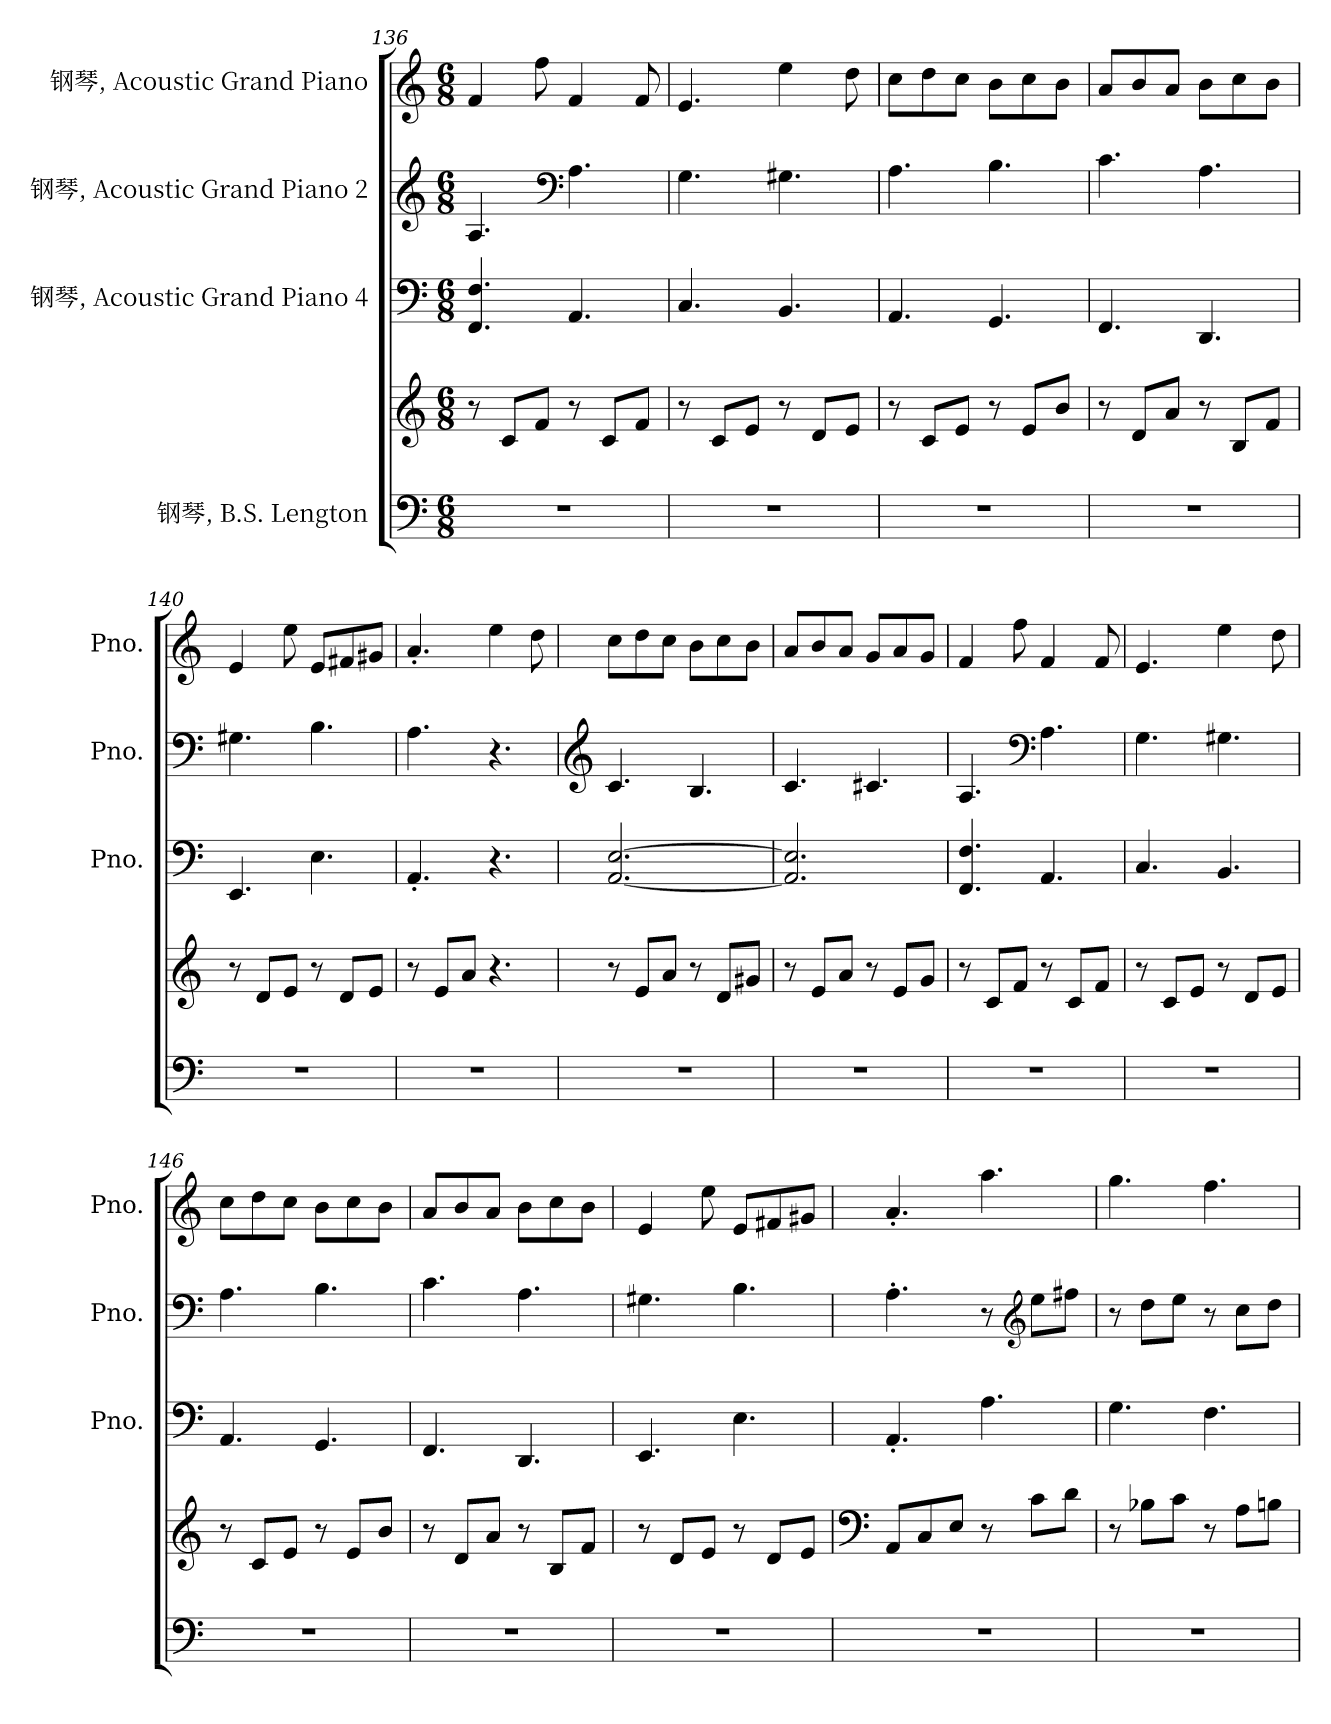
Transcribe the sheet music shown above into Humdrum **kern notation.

**kern	**kern	**kern	**kern	**kern
*part4	*part4	*part3	*part2	*part1
*staff5	*staff4	*staff3	*staff2	*staff1
*I"钢琴, B.S. Lengton	*	*I"钢琴, Acoustic Grand Piano 4	*I"钢琴, Acoustic Grand Piano 2	*I"钢琴, Acoustic Grand Piano
*	*	*I'Pno.	*I'Pno.	*I'Pno.
*clefF4	*clefG2	*clefF4	*clefG2	*clefG2
*k[]	*k[]	*k[]	*k[]	*k[]
*M6/8	*M6/8	*M6/8	*M6/8	*M6/8
=136	=136	=136	=136	=136
2.r	8r	4.FF/ 4.F/	4.A/	4f/
.	8c/L	.	.	.
.	8f/J	.	.	8ff\
*	*	*	*clefF4	*
.	8r	4.AA/	4.A\	4f/
.	8c/L	.	.	.
.	8f/J	.	.	8f/
=137	=137	=137	=137	=137
2.r	8r	4.C/	4.G\	4.e/
.	8c/L	.	.	.
.	8e/J	.	.	.
.	8r	4.BB/	4.G#X\	4ee\
.	8d/L	.	.	.
.	8e/J	.	.	8dd\
=138	=138	=138	=138	=138
2.r	8r	4.AA/	4.A\	8cc\L
.	8c/L	.	.	8dd\
.	8e/J	.	.	8cc\J
.	8r	4.GG/	4.B\	8b\L
.	8e/L	.	.	8cc\
.	8b/J	.	.	8b\J
=139	=139	=139	=139	=139
2.r	8r	4.FF/	4.c\	8a/L
.	8d/L	.	.	8b/
.	8a/J	.	.	8a/J
.	8r	4.DD/	4.A\	8b\L
.	8B/L	.	.	8cc\
.	8f/J	.	.	8b\J
=140	=140	=140	=140	=140
2.r	8r	4.EE/	4.G#X\	4e/
.	8d/L	.	.	.
.	8e/J	.	.	8ee\
.	8r	4.E\	4.B\	8e/L
.	8d/L	.	.	8f#X/
.	8e/J	.	.	8g#X/J
!!LO:PB:g=z
=141	=141	=141	=141	=141
2.r	8r	4.AA'/	4.A\	4.a'/
.	8e/L	.	.	.
.	8a/J	.	.	.
.	4.r	4.r	4.r	4ee\
.	.	.	.	8dd\
=142	=142	=142	=142	=142
*	*	*	*clefG2	*
2.r	8r	[2.AA/ [2.E/	4.c/	8cc\L
.	8e/L	.	.	8dd\
.	8a/J	.	.	8cc\J
.	8r	.	4.B/	8b\L
.	8d/L	.	.	8cc\
.	8g#X/J	.	.	8b\J
=143	=143	=143	=143	=143
2.r	8r	2.AA/] 2.E/]	4.c/	8a/L
.	8e/L	.	.	8b/
.	8a/J	.	.	8a/J
.	8r	.	4.c#X/	8g/L
.	8e/L	.	.	8a/
.	8g/J	.	.	8g/J
=144	=144	=144	=144	=144
2.r	8r	4.FF/ 4.F/	4.A/	4f/
.	8c/L	.	.	.
.	8f/J	.	.	8ff\
*	*	*	*clefF4	*
.	8r	4.AA/	4.A\	4f/
.	8c/L	.	.	.
.	8f/J	.	.	8f/
=145	=145	=145	=145	=145
2.r	8r	4.C/	4.G\	4.e/
.	8c/L	.	.	.
.	8e/J	.	.	.
.	8r	4.BB/	4.G#X\	4ee\
.	8d/L	.	.	.
.	8e/J	.	.	8dd\
=146	=146	=146	=146	=146
2.r	8r	4.AA/	4.A\	8cc\L
.	8c/L	.	.	8dd\
.	8e/J	.	.	8cc\J
.	8r	4.GG/	4.B\	8b\L
.	8e/L	.	.	8cc\
.	8b/J	.	.	8b\J
!!LO:LB:g=z
=147	=147	=147	=147	=147
2.r	8r	4.FF/	4.c\	8a/L
.	8d/L	.	.	8b/
.	8a/J	.	.	8a/J
.	8r	4.DD/	4.A\	8b\L
.	8B/L	.	.	8cc\
.	8f/J	.	.	8b\J
=148	=148	=148	=148	=148
2.r	8r	4.EE/	4.G#X\	4e/
.	8d/L	.	.	.
.	8e/J	.	.	8ee\
.	8r	4.E\	4.B\	8e/L
.	8d/L	.	.	8f#X/
.	8e/J	.	.	8g#X/J
=149	=149	=149	=149	=149
*	*clefF4	*	*	*
2.r	8AA/L	4.AA'/	4.A'\	4.a'/
.	8C/	.	.	.
.	8E/J	.	.	.
.	8r	4.A\	8r	4.aa\
*	*	*	*clefG2	*
.	8c\L	.	8ee\L	.
.	8d\J	.	8ff#X\J	.
=150	=150	=150	=150	=150
2.r	8r	4.G\	8r	4.gg\
.	8B-X\L	.	8dd\L	.
.	8c\J	.	8ee\J	.
.	8r	4.F\	8r	4.ff\
.	8A\L	.	8cc\L	.
.	8Bn\J	.	8dd\J	.
=	=	=	=	=
*-	*-	*-	*-	*-
